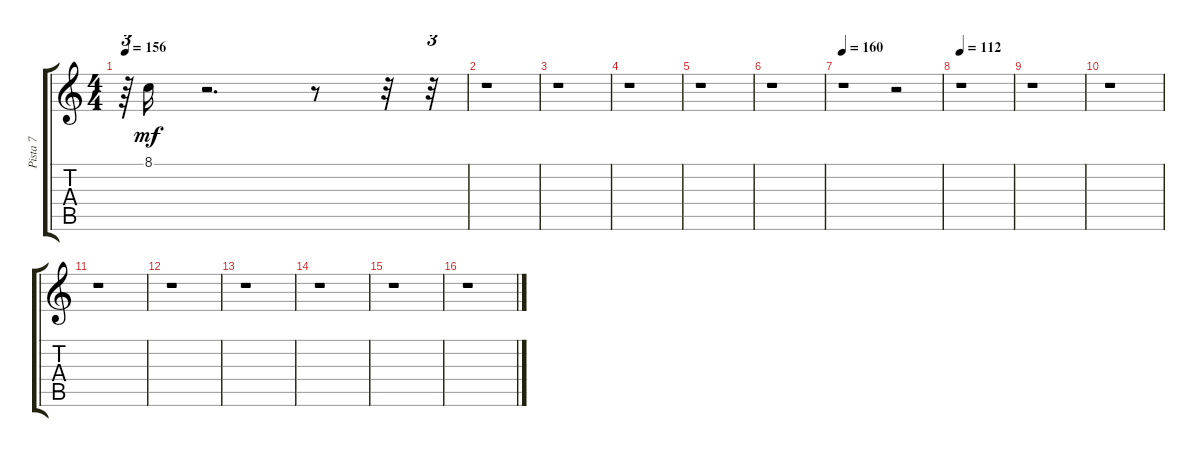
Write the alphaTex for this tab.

\track ("Pista 7" "Pista 7") {instrument mutedtrumpet}
\staff {score tabs}
\tuning (E4 B3 G3 D3 A2 E2) {hide}
\ts (4 4)
\tempo 156
\clef g2
\ks c
r.64{tu (3 2) dy mf} 8.1.16 r.2{d} r.8 r.32 r.32{tu (3 2)} |
r.1 |
r.1 |
r.1 |
r.1 |
r.1 |
\tempo 160
r.1 r.2 |
\tempo 112
r.1 |
r.1 |
r.1 |
r.1 |
r.1 |
r.1 |
r.1 |
r.1 |
r.1
